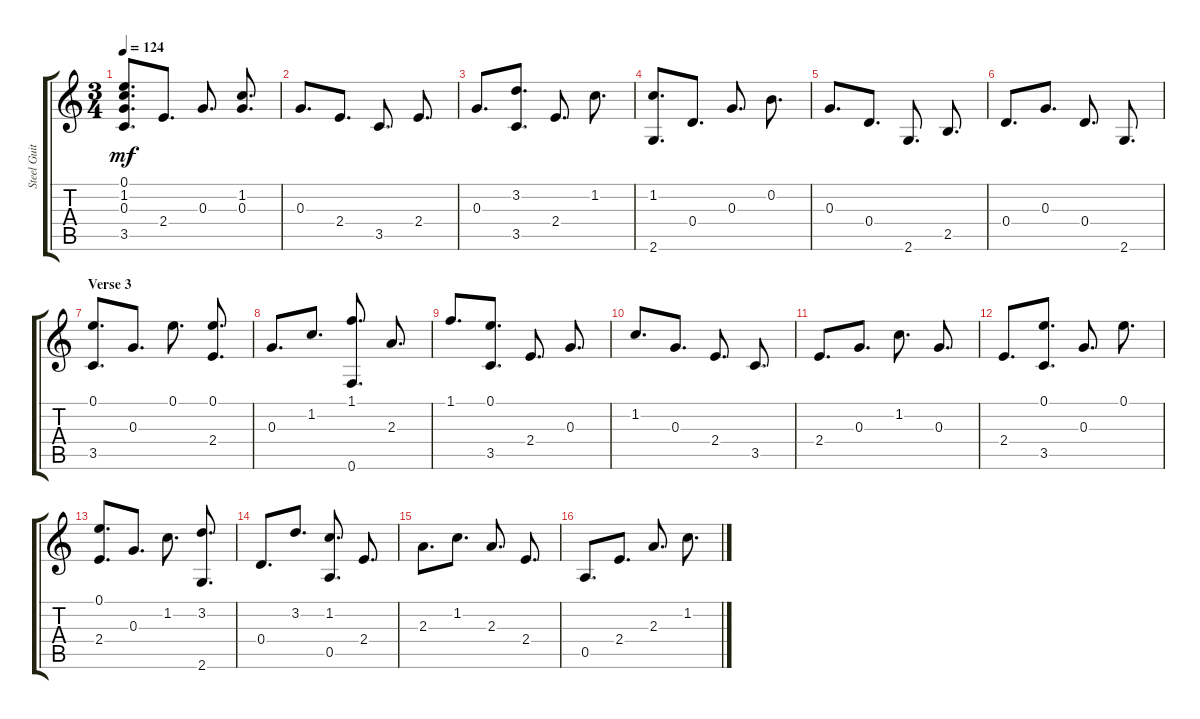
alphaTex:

\track ("Steel Guitar" "Steel Guit") {instrument acousticguitarsteel}
\staff {score tabs}
\tuning (E4 B3 G3 D3 A2 F2) {hide}
\ts (3 4)
\tempo 124
\clef g2
\ks c
(0.1 1.2 0.3 3.5).8{d dy mf} 2.4.8{d} 0.3.8{d} (1.2 0.3).8{d} |
0.3.8{d} 2.4.8{d} 3.5.8{d} 2.4.8{d} |
0.3.8{d} (3.2 3.5).8{d} 2.4.8{d} 1.2.8{d} |
(1.2 2.6).8{d} 0.4.8{d} 0.3.8{d} 0.2.8{d} |
0.3.8{d} 0.4.8{d} 2.6.8{d} 2.5.8{d} |
0.4.8{d} 0.3.8{d} 0.4.8{d} 2.6.8{d} |
\section ("" "Verse 3")
(0.1 3.5).8{d} 0.3.8{d} 0.1.8{d} (0.1 2.4).8{d} |
0.3.8{d} 1.2.8{d} (1.1 0.6).8{d} 2.3.8{d} |
1.1.8{d} (0.1 3.5).8{d} 2.4.8{d} 0.3.8{d} |
1.2.8{d} 0.3.8{d} 2.4.8{d} 3.5.8{d} |
2.4.8{d} 0.3.8{d} 1.2.8{d} 0.3.8{d} |
2.4.8{d} (0.1 3.5).8{d} 0.3.8{d} 0.1.8{d} |
(0.1 2.4).8{d} 0.3.8{d} 1.2.8{d} (3.2 2.6).8{d} |
0.4.8{d} 3.2.8{d} (1.2 0.5).8{d} 2.4.8{d} |
2.3.8{d} 1.2.8{d} 2.3.8{d} 2.4.8{d} |
0.5.8{d} 2.4.8{d} 2.3.8{d} 1.2.8{d}
